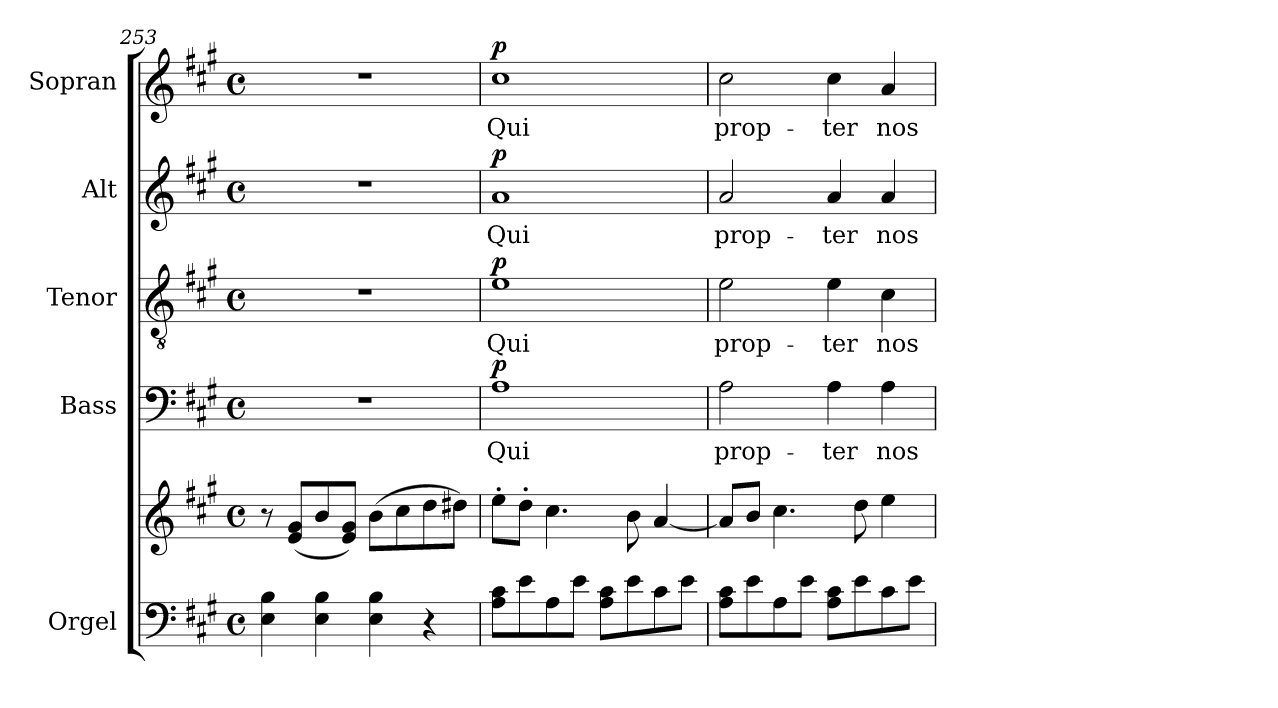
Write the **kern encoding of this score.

**kern	**kern	**kern	**text	**dynam	**kern	**text	**dynam	**kern	**text	**dynam	**kern	**text	**dynam
*part5	*part5	*part4	*part4	*part4	*part3	*part3	*part3	*part2	*part2	*part2	*part1	*part1	*part1
*staff6	*staff5	*staff4	*staff4	*staff4	*staff3	*staff3	*staff3	*staff2	*staff2	*staff2	*staff1	*staff1	*staff1
*I"Orgel	*	*I"Bass	*	*	*I"Tenor	*	*	*I"Alt	*	*	*I"Sopran	*	*
*I'Org.	*	*I'B.	*	*	*I'T.	*	*	*I'A.	*	*	*I'S.	*	*
*clefF4	*clefG2	*clefF4	*	*	*clefGv2	*	*	*clefG2	*	*	*clefG2	*	*
*k[f#c#g#]	*k[f#c#g#]	*k[f#c#g#]	*	*	*k[f#c#g#]	*	*	*k[f#c#g#]	*	*	*k[f#c#g#]	*	*
*A:	*A:	*A:	*	*	*A:	*	*	*A:	*	*	*A:	*	*
*M4/4	*M4/4	*M4/4	*	*	*M4/4	*	*	*M4/4	*	*	*M4/4	*	*
*met(c)	*met(c)	*met(c)	*	*	*met(c)	*	*	*met(c)	*	*	*met(c)	*	*
=253	=253	=253	=253	=253	=253	=253	=253	=253	=253	=253	=253	=253	=253
4E\ 4B\	8r	1r	.	.	1r	.	.	1r	.	.	1r	.	.
.	(<8e/ 8g#/L	.	.	.	.	.	.	.	.	.	.	.	.
4E\ 4B\	8b/	.	.	.	.	.	.	.	.	.	.	.	.
.	8e/ 8g#/J)	.	.	.	.	.	.	.	.	.	.	.	.
4E\ 4B\	(>8b\L	.	.	.	.	.	.	.	.	.	.	.	.
.	8cc#\	.	.	.	.	.	.	.	.	.	.	.	.
4r	8dd\	.	.	.	.	.	.	.	.	.	.	.	.
.	8dd#X\J)	.	.	.	.	.	.	.	.	.	.	.	.
=254	=254	=254	=254	=254	=254	=254	=254	=254	=254	=254	=254	=254	=254
!	!	!	!LO:LY:b	!LO:DY:a	!	!LO:LY:b	!LO:DY:a	!	!LO:LY:b	!LO:DY:a	!	!LO:LY:b	!LO:DY:a
8A\ 8c#\L	8ee'>\L	1A	Qui	p	1e	Qui	p	1a	Qui	p	1cc#	Qui	p
8e\	8dd'>\J	.	.	.	.	.	.	.	.	.	.	.	.
8A\	4.cc#\	.	.	.	.	.	.	.	.	.	.	.	.
8e\J	.	.	.	.	.	.	.	.	.	.	.	.	.
8A\ 8c#\L	.	.	.	.	.	.	.	.	.	.	.	.	.
8e\	8b\	.	.	.	.	.	.	.	.	.	.	.	.
8c#\	[4a/	.	.	.	.	.	.	.	.	.	.	.	.
8e\J	.	.	.	.	.	.	.	.	.	.	.	.	.
!!LO:LB:g=z
=255	=255	=255	=255	=255	=255	=255	=255	=255	=255	=255	=255	=255	=255
!	!	!	!LO:LY:b	!	!	!LO:LY:b	!	!	!LO:LY:b	!	!	!LO:LY:b	!
8A\ 8c#\L	8a/L]	2A\	prop-	.	2e\	prop-	.	2a/	prop-	.	2cc#\	prop-	.
8e\	8b/J	.	.	.	.	.	.	.	.	.	.	.	.
8A\	4.cc#\	.	.	.	.	.	.	.	.	.	.	.	.
8e\J	.	.	.	.	.	.	.	.	.	.	.	.	.
!	!	!	!LO:LY:b	!	!	!LO:LY:b	!	!	!LO:LY:b	!	!	!LO:LY:b	!
8A\ 8c#\L	.	4A\	-ter	.	4e\	-ter	.	4a/	-ter	.	4cc#\	-ter	.
8e\	8dd\	.	.	.	.	.	.	.	.	.	.	.	.
!	!	!	!LO:LY:b	!	!	!LO:LY:b	!	!	!LO:LY:b	!	!	!LO:LY:b	!
8c#\	4ee\	4A\	nos	.	4c#\	nos	.	4a/	nos	.	4a/	nos	.
8e\J	.	.	.	.	.	.	.	.	.	.	.	.	.
=	=	=	=	=	=	=	=	=	=	=	=	=	=
*-	*-	*-	*-	*-	*-	*-	*-	*-	*-	*-	*-	*-	*-
